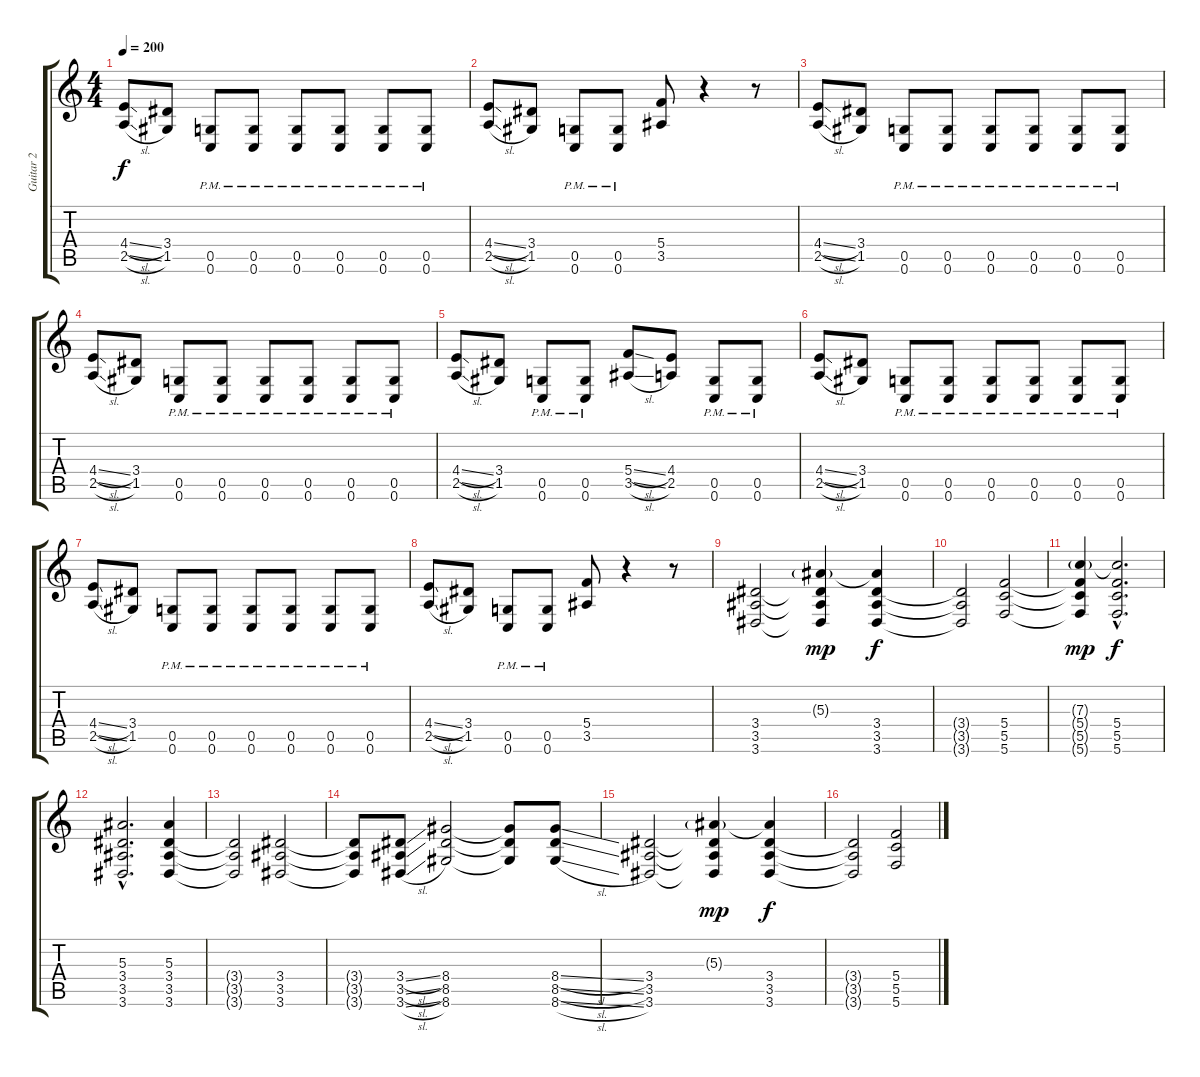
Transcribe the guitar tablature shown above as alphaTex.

\track ("Guitar 2" "Guitar 2") {instrument distortionguitar}
\staff {score tabs}
\tuning (D4 A3 F3 C3 G2 C2) {hide}
\ts (4 4)
\tempo 200
\clef g2
\ks c
(4.4{sl} 2.5{sl}).8{dy f} (3.4 1.5).8 (0.5{pm} 0.6{pm}).8 (0.5{pm} 0.6{pm}).8 (0.5{pm} 0.6{pm}).8 (0.5{pm} 0.6{pm}).8 (0.5{pm} 0.6{pm}).8 (0.5{pm} 0.6{pm}).8 |
(4.4{sl} 2.5{sl}).8 (3.4 1.5).8 (0.5{pm} 0.6{pm}).8 (0.5{pm} 0.6{pm}).8 (5.4 3.5).8 r.4 r.8 |
(4.4{sl} 2.5{sl}).8 (3.4 1.5).8 (0.5{pm} 0.6{pm}).8 (0.5{pm} 0.6{pm}).8 (0.5{pm} 0.6{pm}).8 (0.5{pm} 0.6{pm}).8 (0.5{pm} 0.6{pm}).8 (0.5{pm} 0.6{pm}).8 |
(4.4{sl} 2.5{sl}).8 (3.4 1.5).8 (0.5{pm} 0.6{pm}).8 (0.5{pm} 0.6{pm}).8 (0.5{pm} 0.6{pm}).8 (0.5{pm} 0.6{pm}).8 (0.5{pm} 0.6{pm}).8 (0.5{pm} 0.6{pm}).8 |
(4.4{sl} 2.5{sl}).8 (3.4 1.5).8 (0.5{pm} 0.6{pm}).8 (0.5{pm} 0.6{pm}).8 (5.4{sl} 3.5{sl}).8 (4.4 2.5).8 (0.5{pm} 0.6{pm}).8 (0.5{pm} 0.6{pm}).8 |
(4.4{sl} 2.5{sl}).8 (3.4 1.5).8 (0.5{pm} 0.6{pm}).8 (0.5{pm} 0.6{pm}).8 (0.5{pm} 0.6{pm}).8 (0.5{pm} 0.6{pm}).8 (0.5{pm} 0.6{pm}).8 (0.5{pm} 0.6{pm}).8 |
(4.4{sl} 2.5{sl}).8 (3.4 1.5).8 (0.5{pm} 0.6{pm}).8 (0.5{pm} 0.6{pm}).8 (0.5{pm} 0.6{pm}).8 (0.5{pm} 0.6{pm}).8 (0.5{pm} 0.6{pm}).8 (0.5{pm} 0.6{pm}).8 |
(4.4{sl} 2.5{sl}).8 (3.4 1.5).8 (0.5{pm} 0.6{pm}).8 (0.5{pm} 0.6{pm}).8 (5.4 3.5).8 r.4 r.8 |
(3.4 3.5 3.6).2 (5.3{g} 3.4{t} 3.5{t} 3.6{t}).4{dy mp} (5.3{t} 3.4 3.5 3.6).4{dy f} |
(3.4{t} 3.5{t} 3.6{t}).2 (5.4 5.5 5.6).2 |
(7.3{g} 5.4{t} 5.5{t} 5.6{t}).4{dy mp} (7.3{hac t} 5.4{hac} 5.5{hac} 5.6{hac}).2{d dy f} |
(5.3{hac} 3.4{hac} 3.5{hac} 3.6{hac}).2{d} (5.3 3.4 3.5 3.6).4 |
(3.4{t} 3.5{t} 3.6{t}).2 (3.4 3.5 3.6).2 |
(3.4{t} 3.5{t} 3.6{t}).8 (3.4{sl} 3.5{sl} 3.6{sl}).8 (8.4 8.5 8.6).2 (8.4{t} 8.5{t} 8.6{t}).8 (8.4{sl} 8.5{sl} 8.6{sl}).8 |
(3.4 3.5 3.6).2 (5.3{g} 3.4{t} 3.5{t} 3.6{t}).4{dy mp} (5.3{t} 3.4 3.5 3.6).4{dy f} |
(3.4{t} 3.5{t} 3.6{t}).2 (5.4 5.5 5.6).2
